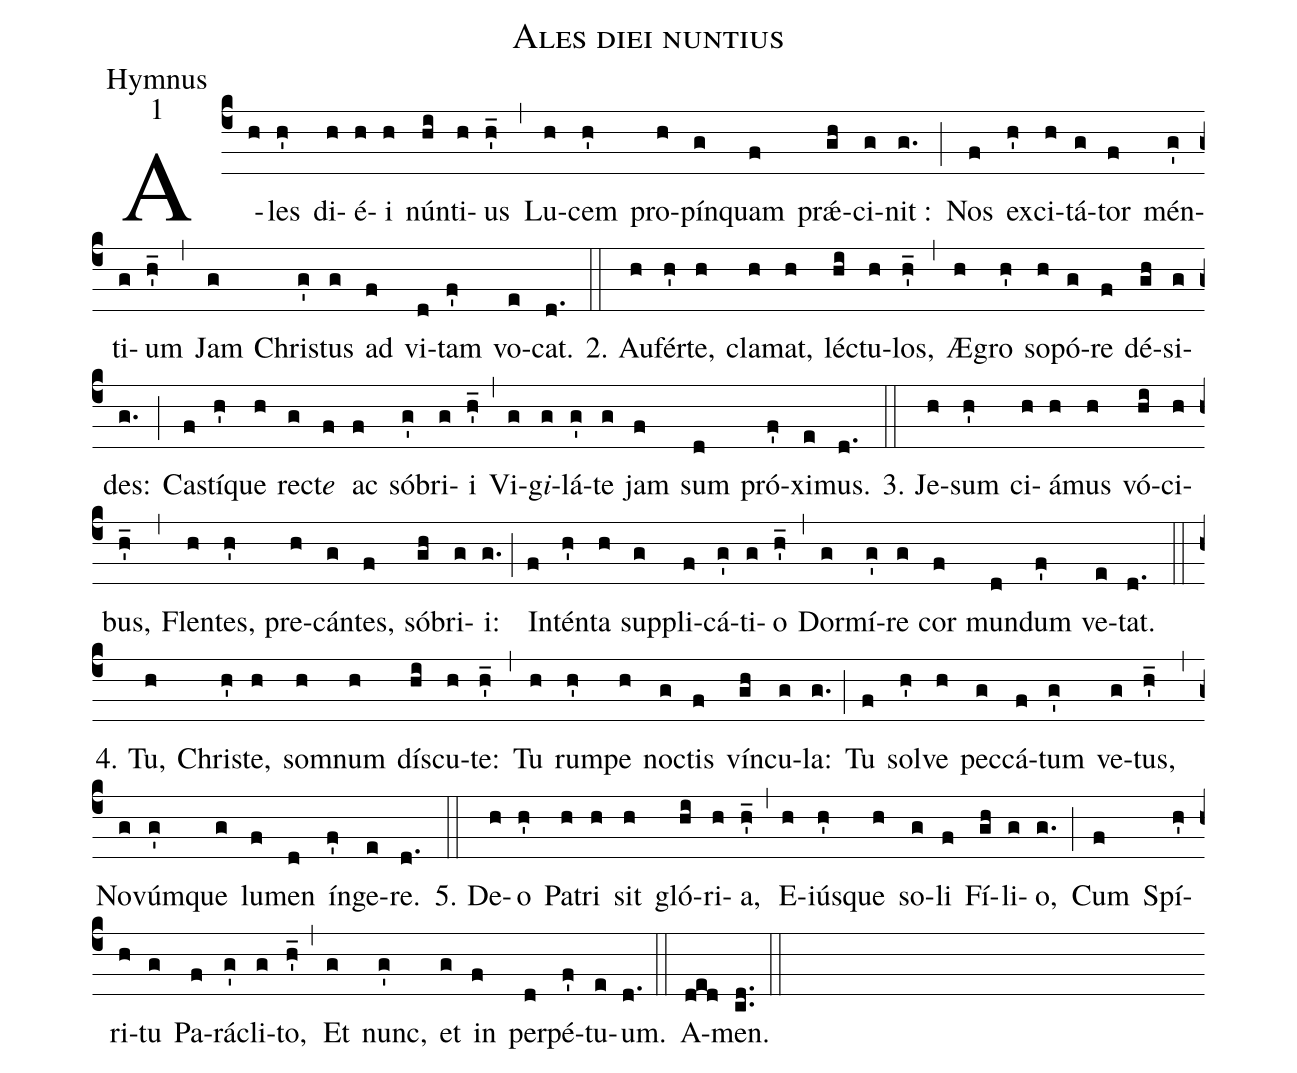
name:Ales diei nuntius;
office-part:Hymnus;
mode:1;
%%
(c4)A(h)les(h') di(h)é(h)i(h) nún(hi)ti(h)us(h'_) (,)Lu(h)cem(h') pro(h)pín(g)quam(f) prǽ(gh)ci(g)nit :(g.) (;)Nos(f) ex(h')ci(h)tá(g)tor(f) mén(g')ti(g)um(h'_) (,)Jam(g) Chris(g')tus(g) ad(f) vi(d)tam(f') vo(e)cat.(d.) (::)
2. Au(h)fér(h')te,(h) cla(h)mat,(h) lé(hi)ctu(h)los,(h'_) (,)
Æ(h)gro(h') so(h)pó(g)re(f) dé(gh)si(g)des:(g.) (;)
Ca(f)stí(h')que(h) re(g)ct<i>e</i>(f) ac(f) só(g')bri(g)i(h'_) (,)
Vi(g)g<i>i</i>(g)lá(g')te(g) jam(f) sum(d) pró(f')xi(e)mus.(d.) (::)

3. Je(h)sum(h') ci(h)á(h)mus(h) vó(hi)ci(h)bus,(h'_) (,)
Flen(h)tes,(h') pre(h)cán(g)tes,(f) só(gh)bri(g)i:(g.) (;)
In(f)tén(h')ta(h) sup(g)pli(f)cá(g')ti(g)o(h'_) (,)
Dor(g)mí(g')re(g) cor(f) mun(d)dum(f') ve(e)tat.(d.) (::)

4. Tu,(h) Chri(h')ste,(h) som(h)num(h) dí(hi)scu(h)te:(h'_) (,)
Tu(h) rum(h')pe(h) no(g)ctis(f) vín(gh)cu(g)la:(g.) (;)
Tu(f) sol(h')ve(h) pec(g)cá(f)tum(g') ve(g)tus,(h'_) (,)
No(g)vúm(g')que(g) lu(f)men(d) ín(f')ge(e)re.(d.) (::)

5. De(h)o(h') Pa(h)tri(h) sit(h) gló(hi)ri(h)a,(h'_) (,)
E(h)iús(h')que(h) so(g)li(f) Fí(gh)li(g)o,(g.) (;)
Cum(f) Spí(h')ri(h)tu(g) Pa(f)rá(g')cli(g)to,(h'_) (,)
Et(g) nunc,(g') et(g) in(f) per(d)pé(f')tu(e)um.(d.) (::)
A(ded)men.(cd..) (::)
